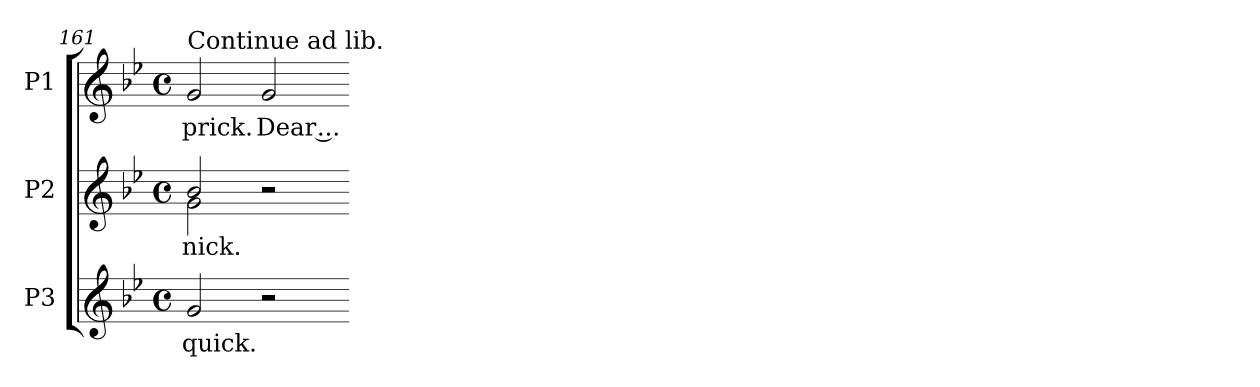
**kern	**text	**kern	**text	**kern	**text
*part3	*part3	*part2	*part2	*part1	*part1
*staff3	*staff3	*staff2	*staff2	*staff1	*staff1
*I"P3	*	*I"P2	*	*I"P1	*
*clefG2	*	*clefG2	*	*clefG2	*
*k[b-e-]	*	*k[b-e-]	*	*k[b-e-]	*
*B-:	*	*B-:	*	*B-:	*
*M4/4	*	*M4/4	*	*M4/4	*
*met(c)	*	*met(c)	*	*met(c)	*
=161	=161	=161	=161	=161	=161
!	!LO:LY:b:color=#000000	!	!	!	!
!	!	!	!LO:LY:b:color=#000000	!	!
*	*	*^	*	*	*
!	!	!	!	!	!LO:TX:a:t=Continue ad lib.	!
!	!	!	!	!	!	!LO:LY:b:color=#000000
2gi/	quick.	2b-i/	2gi\	nick.	2gi/	prick.
!	!	!	!	!	!	!LO:LY:b:color=#000000
2r	.	2r	2ryy	.	2gi/	Dear ...
*	*	*v	*v	*	*	*
=-	=-	=-	=-	=-	=-
*-	*-	*-	*-	*-	*-
